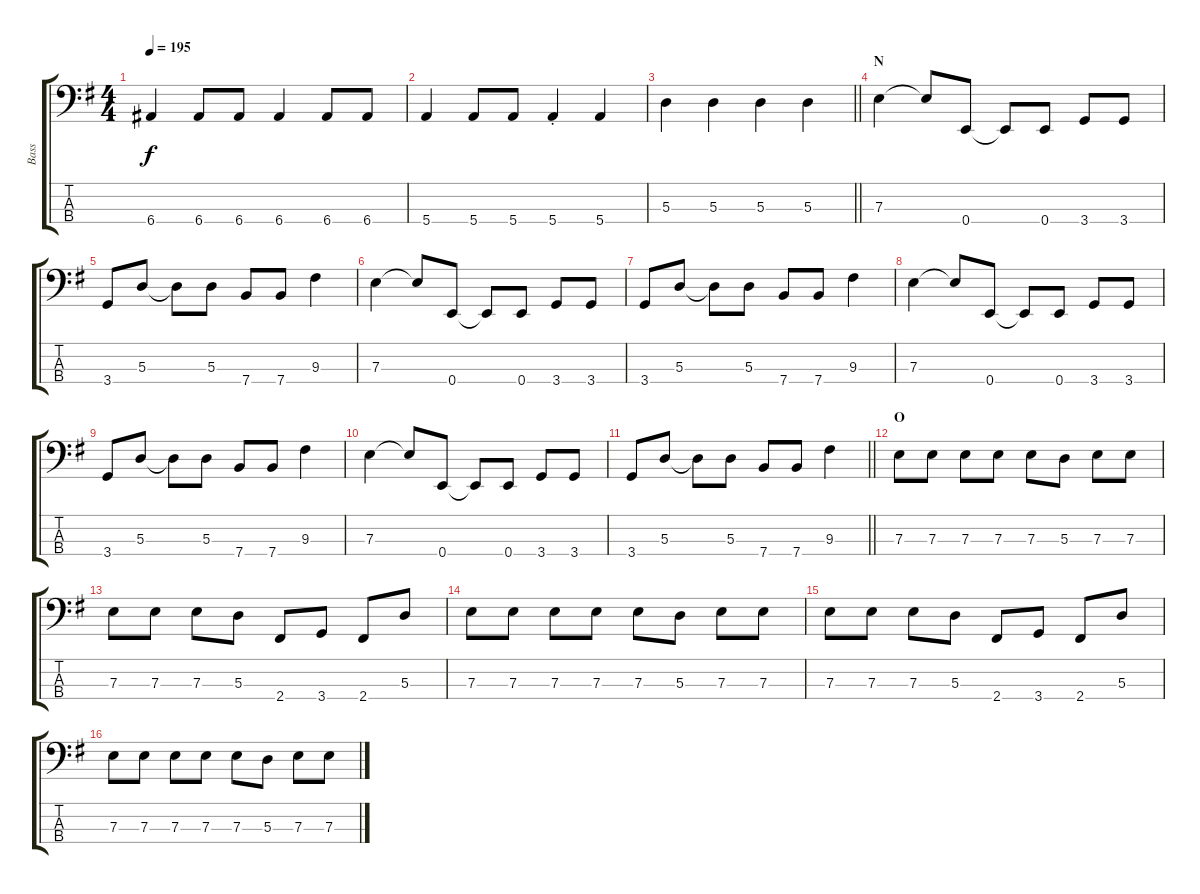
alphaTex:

\track ("Bass" "Bass") {instrument electricbassfinger}
\staff {score tabs}
\tuning (G2 D2 A1 E1) {hide}
\ts (4 4)
\tempo 195
\clef f4
\ks g
6.4.4{dy f} 6.4.8 6.4.8 6.4.4 6.4.8 6.4.8 |
5.4.4 5.4.8 5.4.8 5.4{st}.4 5.4.4 |
\barLineRight lightlight
5.3.4 5.3.4 5.3.4 5.3.4 |
\section ("" "N")
7.3.4 7.3{t}.8 0.4.8 0.4{t}.8 0.4.8 3.4.8 3.4.8 |
3.4.8 5.3.8 5.3{t}.8 5.3.8 7.4.8 7.4.8 9.3.4 |
7.3.4 7.3{t}.8 0.4.8 0.4{t}.8 0.4.8 3.4.8 3.4.8 |
3.4.8 5.3.8 5.3{t}.8 5.3.8 7.4.8 7.4.8 9.3.4 |
7.3.4 7.3{t}.8 0.4.8 0.4{t}.8 0.4.8 3.4.8 3.4.8 |
3.4.8 5.3.8 5.3{t}.8 5.3.8 7.4.8 7.4.8 9.3.4 |
7.3.4 7.3{t}.8 0.4.8 0.4{t}.8 0.4.8 3.4.8 3.4.8 |
\barLineRight lightlight
3.4.8 5.3.8 5.3{t}.8 5.3.8 7.4.8 7.4.8 9.3.4 |
\section ("" "O")
7.3.8 7.3.8 7.3.8 7.3.8 7.3.8 5.3.8 7.3.8 7.3.8 |
7.3.8 7.3.8 7.3.8 5.3.8 2.4.8 3.4.8 2.4.8 5.3.8 |
7.3.8 7.3.8 7.3.8 7.3.8 7.3.8 5.3.8 7.3.8 7.3.8 |
7.3.8 7.3.8 7.3.8 5.3.8 2.4.8 3.4.8 2.4.8 5.3.8 |
7.3.8 7.3.8 7.3.8 7.3.8 7.3.8 5.3.8 7.3.8 7.3.8
